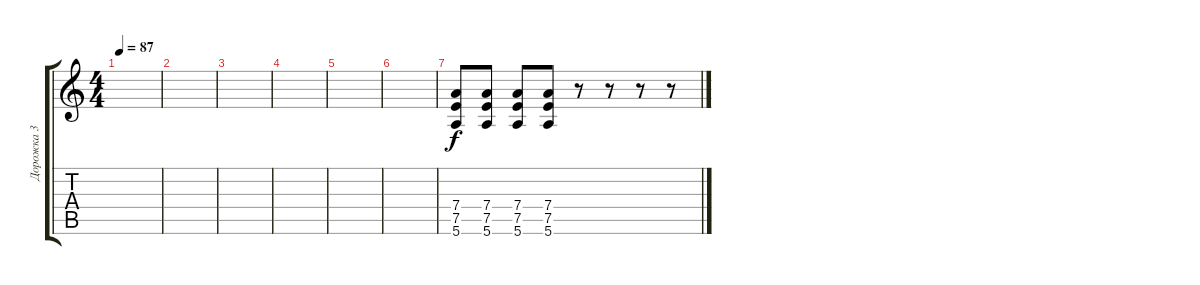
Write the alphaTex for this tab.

\track ("Дорожка 3" "Дорожка 3") {instrument overdrivenguitar}
\staff {score tabs}
\tuning (E4 B3 G3 D3 A2 E2) {hide}
\ts (4 4)
\tempo 87
\clef g2
\ks c
|
|
|
|
|
|
(7.4 7.5 5.6).8 (7.4 7.5 5.6).8 (7.4 7.5 5.6).8 (7.4 7.5 5.6).8 r.8 r.8 r.8 r.8
